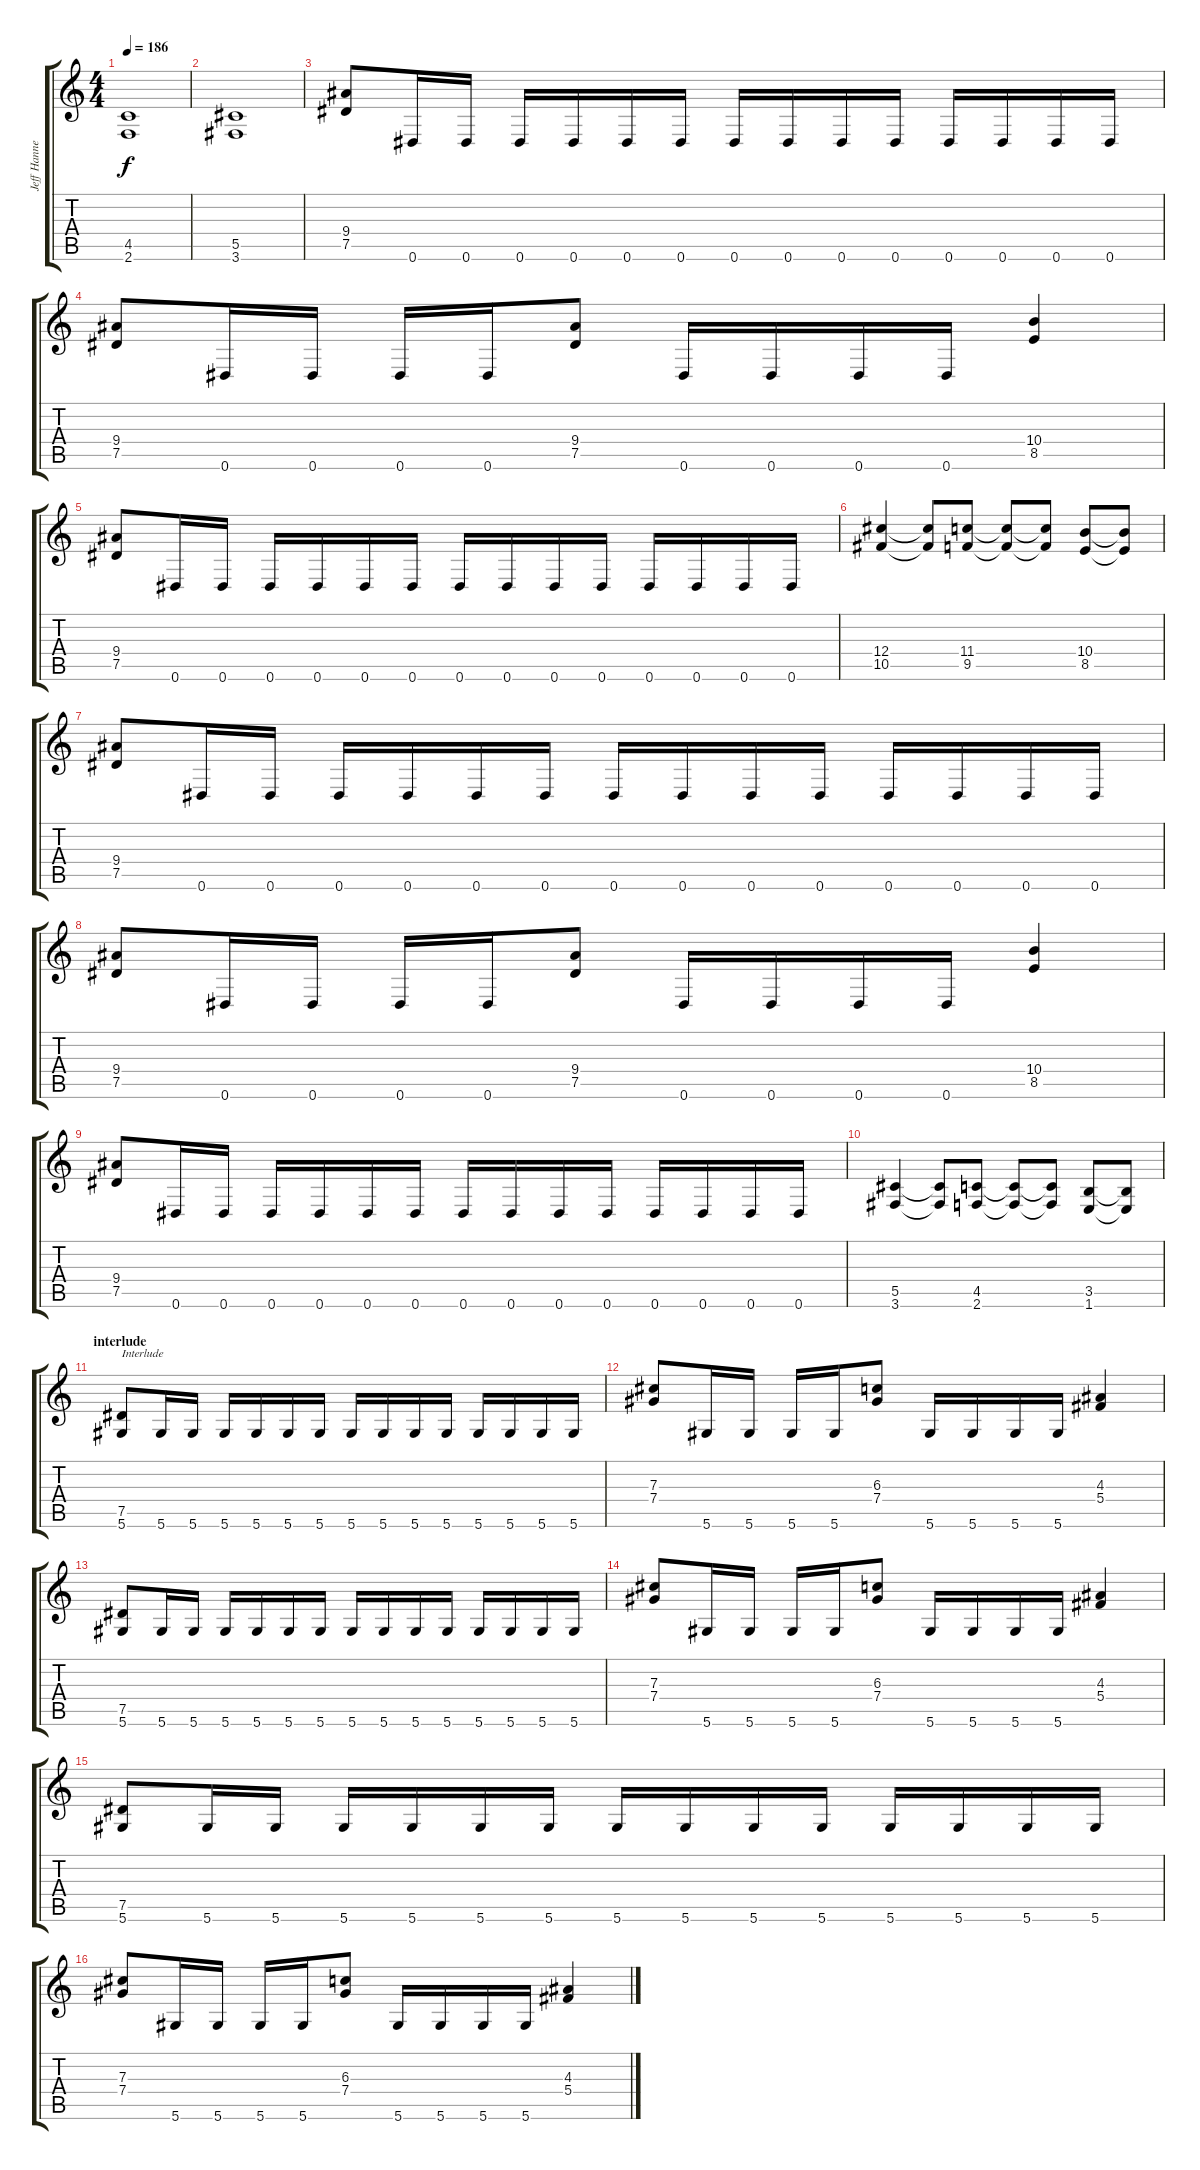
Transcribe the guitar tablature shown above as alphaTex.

\track ("Jeff Hanneman" "Jeff Hanne") {instrument distortionguitar}
\staff {score tabs}
\tuning (Eb4 Bb3 Gb3 Db3 Ab2 Eb2) {hide}
\ts (4 4)
\tempo 186
\clef g2
\ks c
(4.5 2.6).1{dy f} |
(5.5 3.6).1 |
(9.4 7.5).8 0.6.16 0.6.16 0.6.16 0.6.16 0.6.16 0.6.16 0.6.16 0.6.16 0.6.16 0.6.16 0.6.16 0.6.16 0.6.16 0.6.16 |
(9.4 7.5).8 0.6.16 0.6.16 0.6.16 0.6.16 (9.4 7.5).8 0.6.16 0.6.16 0.6.16 0.6.16 (10.4 8.5).4 |
(9.4 7.5).8 0.6.16 0.6.16 0.6.16 0.6.16 0.6.16 0.6.16 0.6.16 0.6.16 0.6.16 0.6.16 0.6.16 0.6.16 0.6.16 0.6.16 |
(12.4 10.5).4 (12.4{t} 10.5{t}).8 (11.4 9.5).8 (11.4{t} 9.5{t}).8 (11.4{t} 9.5{t}).8 (10.4 8.5).8 (10.4{t} 8.5{t}).8 |
(9.4 7.5).8 0.6.16 0.6.16 0.6.16 0.6.16 0.6.16 0.6.16 0.6.16 0.6.16 0.6.16 0.6.16 0.6.16 0.6.16 0.6.16 0.6.16 |
(9.4 7.5).8 0.6.16 0.6.16 0.6.16 0.6.16 (9.4 7.5).8 0.6.16 0.6.16 0.6.16 0.6.16 (10.4 8.5).4 |
(9.4 7.5).8 0.6.16 0.6.16 0.6.16 0.6.16 0.6.16 0.6.16 0.6.16 0.6.16 0.6.16 0.6.16 0.6.16 0.6.16 0.6.16 0.6.16 |
(5.5 3.6).4 (5.5{t} 3.6{t}).8 (4.5 2.6).8 (4.5{t} 2.6{t}).8 (4.5{t} 2.6{t}).8 (3.5 1.6).8 (3.5{t} 1.6{t}).8 |
\section ("" "interlude")
(7.5 5.6).8{txt "Interlude"} 5.6.16 5.6.16 5.6.16 5.6.16 5.6.16 5.6.16 5.6.16 5.6.16 5.6.16 5.6.16 5.6.16 5.6.16 5.6.16 5.6.16 |
(7.3 7.4).8 5.6.16 5.6.16 5.6.16 5.6.16 (6.3 7.4).8 5.6.16 5.6.16 5.6.16 5.6.16 (4.3 5.4).4 |
(7.5 5.6).8 5.6.16 5.6.16 5.6.16 5.6.16 5.6.16 5.6.16 5.6.16 5.6.16 5.6.16 5.6.16 5.6.16 5.6.16 5.6.16 5.6.16 |
(7.3 7.4).8 5.6.16 5.6.16 5.6.16 5.6.16 (6.3 7.4).8 5.6.16 5.6.16 5.6.16 5.6.16 (4.3 5.4).4 |
(7.5 5.6).8 5.6.16 5.6.16 5.6.16 5.6.16 5.6.16 5.6.16 5.6.16 5.6.16 5.6.16 5.6.16 5.6.16 5.6.16 5.6.16 5.6.16 |
(7.3 7.4).8 5.6.16 5.6.16 5.6.16 5.6.16 (6.3 7.4).8 5.6.16 5.6.16 5.6.16 5.6.16 (4.3 5.4).4
